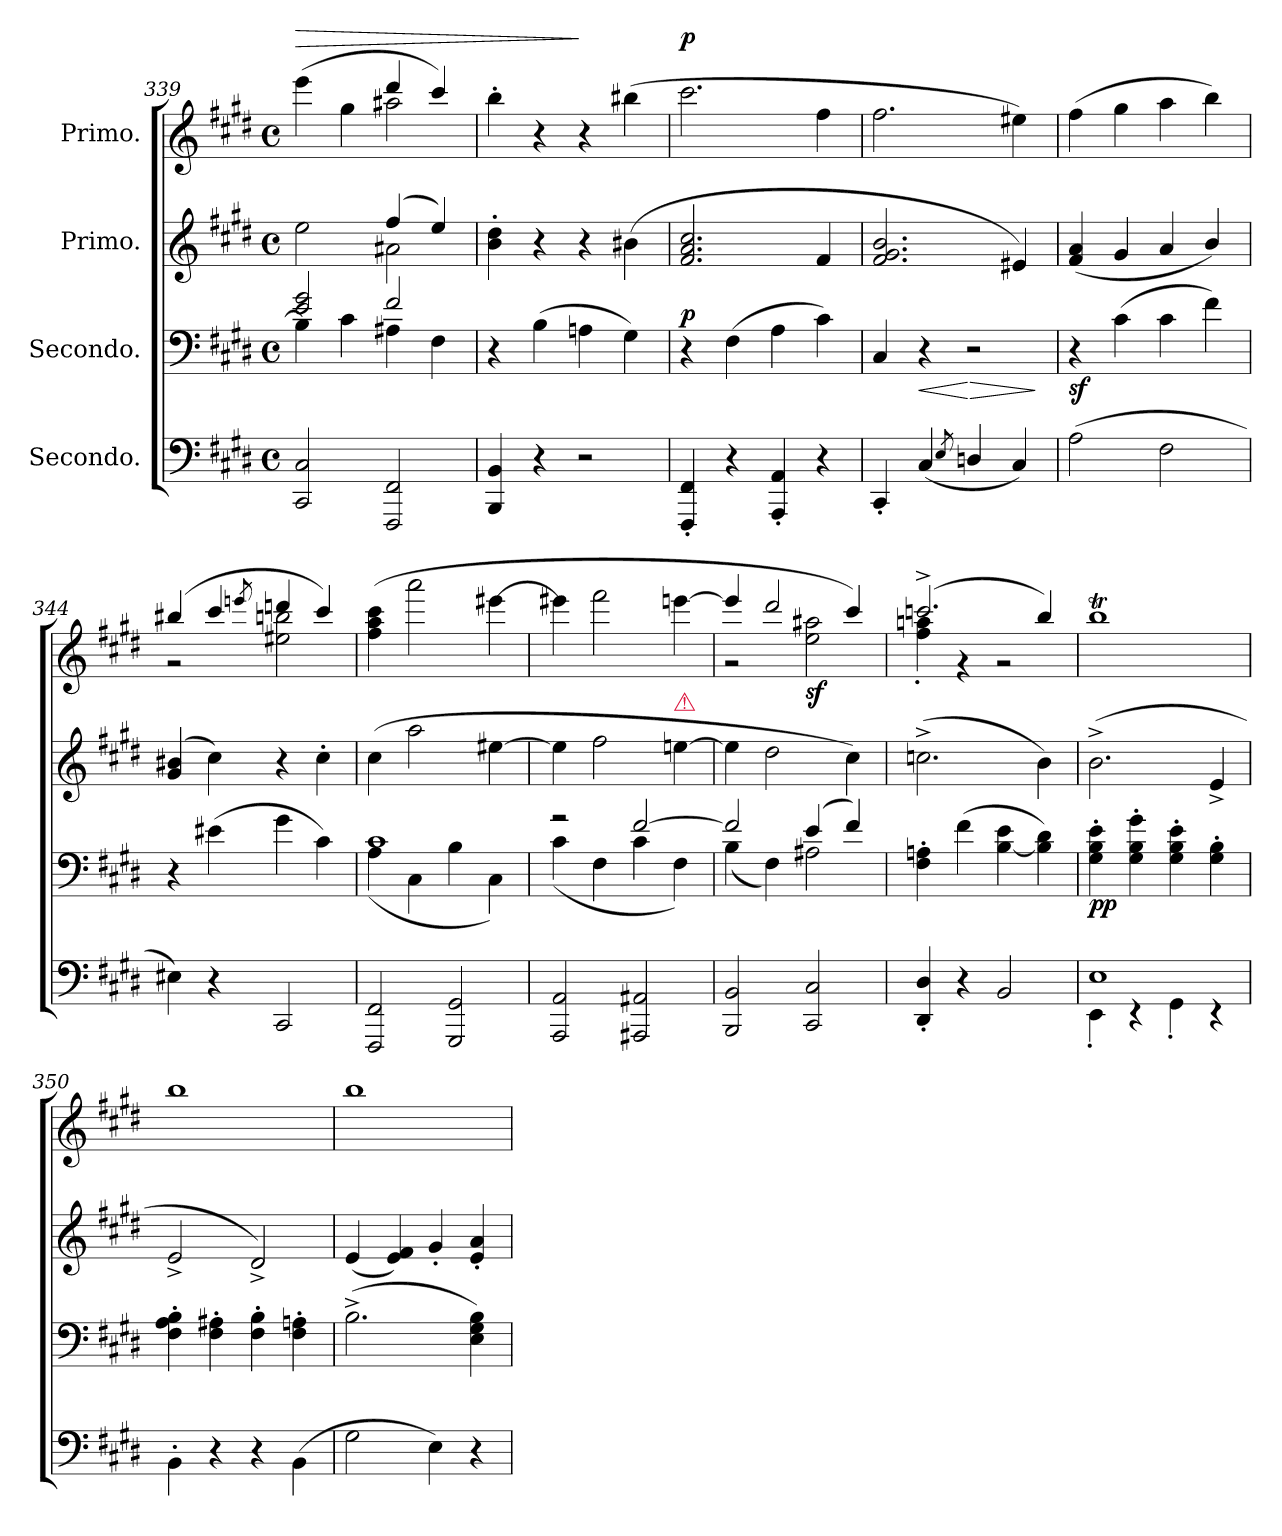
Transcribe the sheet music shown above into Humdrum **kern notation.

**kern	**kern	**dynam	**kern	**kern	**dynam
*part4	*part3	*part3	*part2	*part1	*part1
*staff4	*staff3	*staff3	*staff2	*staff1	*staff1
*I"Secondo.	*I"Secondo.	*	*I"Primo.	*I"Primo.	*
*clefF4	*clefF4	*	*clefG2	*clefG2	*
*k[f#c#g#d#]	*k[f#c#g#d#]	*	*k[f#c#g#d#]	*k[f#c#g#d#]	*
*M4/4	*M4/4	*	*M4/4	*M4/4	*
*met(c)	*met(c)	*	*met(c)	*met(c)	*
=339	=339	=339	=339	=339	=339
*	*^	*	*^	*^	*
!	!	!	!	!	!	!	!	!LO:HP:a
2CC#/ 2C#/	2e/ 2g#/	4B\]	.	2ee\	2ryy	(4eee\	2ryy	>
.	.	4c#\	.	.	.	4gg#\	.	.
2FFF#/ 2FF#/	2f#/	4A#X\	.	(4ff#/	2a#X\	4ddd#/	2aa#X\	.
.	.	4F#\	.	4ee/)	.	4ccc#/)	.	.
*	*v	*v	*	*	*	*v	*v	*
*	*	*	*v	*v	*	*
=340	=340	=340	=340	=340	=340
4BBB/ 4BB/	4r	.	4b'\ 4dd#'\	4bb'\	.
4r	(4B\	.	4r	4r	.
2r	4An\	.	4r	4r	]
.	4G#\)	.	(4b#X\	(4bb#X\	.
=341	=341	=341	=341	=341	=341
!	!	!LO:DY:a	!	!	!LO:DY:a
4FFF#'>/ 4FF#'>/	4r	p	2.f#/ 2.a/ 2.cc#/	2.ccc#\	p
4r	(4F#\	.	.	.	.
4AAA'>/ 4AA'>/	4A\	.	.	.	.
4r	4c#\)	.	4f#/	4ff#\	.
=342	=342	=342	=342	=342	=342
4CC#'>/	4C#/	.	2.f#/ 2.g#/ 2.b/	2.ff#\	.
!	!	!LO:HP:b	!	!	!
(>4C#/	4r	<	.	.	.
8qE/	.	.	.	.	.
!	!	!LO:HP:n=1:b	!	!	!
4Dn/	2r	[ >	.	.	.
4C#/)	.	.	4e#X/)	4ee#X\)	.
.	.	]	.	.	.
=343	=343	=343	=343	=343	=343
(2A\	4r	sf	(>4f#/ 4a/	(4ff#\	.
.	(4c#\	.	4g#/	4gg#\	.
2F#\	4c#\	.	4a/	4aa\	.
.	4f#\)	.	4b/)	4bb\)	.
=344	=344	=344	=344	=344	=344
*	*	*	*	*^	*
4E#X\)	4r	.	(4g#/ 4b#X/	(4bb#X/	2r	.
4r	(4e#X\	.	4cc#\)	4ccc#/	.	.
.	.	.	.	8qeeen/	.	.
2CC#/	4g#\	.	4r	4dddn/	2ee#X\ 2bbn\	.
.	4c#\)	.	4cc#'\	4ccc#/)	.	.
*	*	*	*	*v	*v	*
=345	=345	=345	=345	=345	=345
*	*^	*	*	*	*
2FFF#/ 2FF#/	1c#	(4A\	.	(<4cc#\	(4ff#\ 4aa\ 4ccc#\	.
.	.	4C#\	.	2aa\	2aaa\	.
2GGG#/ 2GG#/	.	4B\	.	.	.	.
.	.	4C#\)	.	[4ee#X\	[4eee#X\	.
=346	=346	=346	=346	=346	=346	=346
2AAA/ 2AA/	2r	(4c#\	.	4ee#\]	4eee#X\]	.
.	.	4F#\	.	2ff#\	2fff#\	.
2AAA#X/ 2AA#X/	[2f#/	4c#\	.	.	.	.
!	!	!	!	!LO:TX:a:color=crimson:t=⚠	!	!
.	.	4F#\)	.	[4een\	[4eeen\	.
=347	=347	=347	=347	=347	=347	=347
*	*	*	*	*	*^	*
2BBB/ 2BB/	2f#/]	(4B\	.	4ee\]	4eee/]	2r	.
.	.	4F#\)	.	2dd#\	2ddd#/	.	.
2CC#/ 2C#/	(4e/	2A#X\	.	.	.	2ee\ 2aa#X\	sf
.	4f#/)	.	.	4cc#\)	4ccc#/)	.	.
*	*v	*v	*	*	*	*	*
=348	=348	=348	=348	=348	=348	=348
4DD#'>/ 4D#'>/	4F#'\ 4An'\	.	(<2.ccn^<\	(2.cccn^/	4ff#'\ 4aan'\	.
4r	(4f#\	.	.	.	4r	.
2BB/	[4B\ 4e\	.	.	.	2r	.
.	4B]\ 4d#\)	.	4b\)	4bb/)	.	.
*	*	*	*	*v	*v	*
=349	=349	=349	=349	=349	=349
*^	*	*	*	*	*
1E	4EE'\	4G#'\ 4B'\ 4e'\	pp	(2.b^<\	1bbT	pp&colon;
.	4r	4G#'\ 4B'\ 4g#'\	.	.	.	.
.	4GG#'\	4G#'\ 4B'\ 4e'\	.	.	.	.
.	4r	4G#'\ 4B'\	.	4e^/	.	.
*v	*v	*	*	*	*	*
=350	=350	=350	=350	=350	=350
4BB'\	4F#'\ 4A'\ 4B'\	.	2e^/	1bb	.
4r	4F#'\ 4A#X'\	.	.	.	.
4r	4F#'\ 4B'\	.	2d#^/)	.	.
(4BB\	4F#'\ 4An'\	.	.	.	.
=351	=351	=351	=351	=351	=351
2G#\	(<2.B^\	.	(>4e/	1bb	.
.	.	.	4e/ 4f#/)	.	.
4E\)	.	.	4g#'>/	.	.
4r	4E\ 4G#\ 4B\)	.	4e'>/ 4a'>/	.	.
=	=	=	=	=	=
*-	*-	*-	*-	*-	*-
